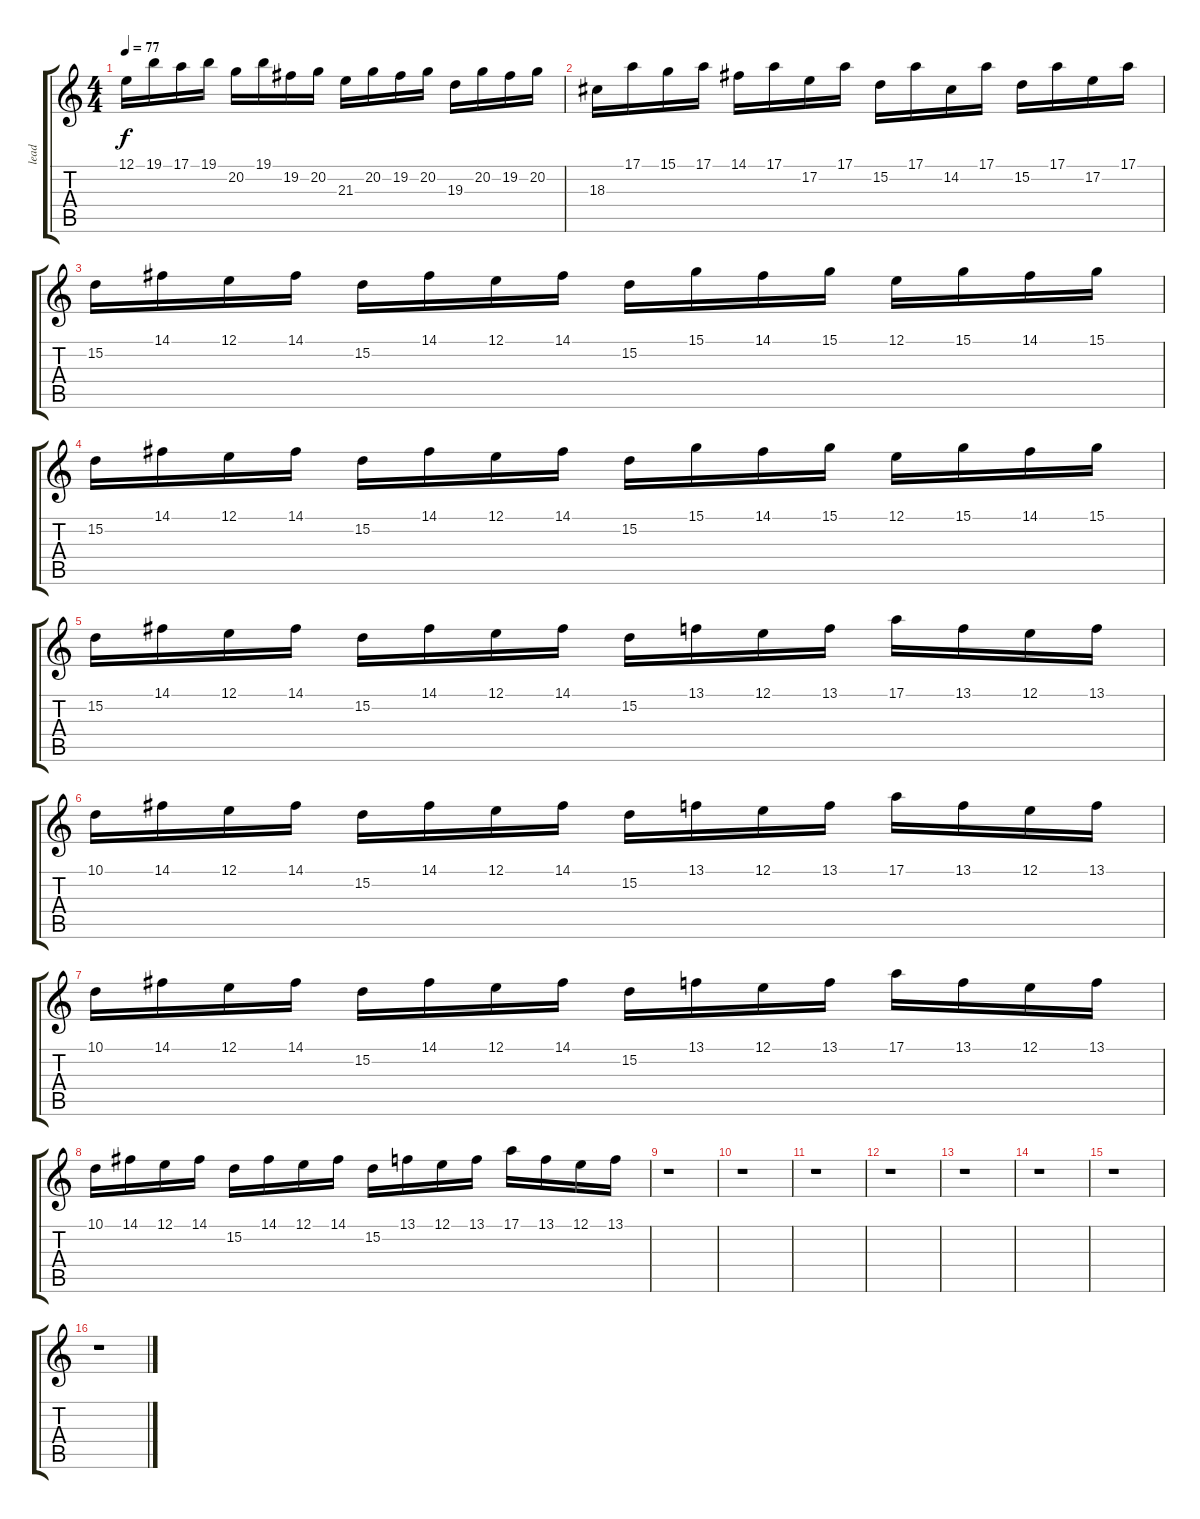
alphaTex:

\track ("lead" "lead") {instrument lead1square}
\staff {score tabs}
\tuning (E4 B3 G3 D3 A2 E2) {hide}
\ts (4 4)
\tempo 77
\clef g2
\ks c
12.1.16{dy f} 19.1.16 17.1.16 19.1.16 20.2.16 19.1.16 19.2.16 20.2.16 21.3.16 20.2.16 19.2.16 20.2.16 19.3.16 20.2.16 19.2.16 20.2.16 |
18.3.16 17.1.16 15.1.16 17.1.16 14.1.16 17.1.16 17.2.16 17.1.16 15.2.16 17.1.16 14.2.16 17.1.16 15.2.16 17.1.16 17.2.16 17.1.16 |
15.2.16 14.1.16 12.1.16 14.1.16 15.2.16 14.1.16 12.1.16 14.1.16 15.2.16 15.1.16 14.1.16 15.1.16 12.1.16 15.1.16 14.1.16 15.1.16 |
15.2.16 14.1.16 12.1.16 14.1.16 15.2.16 14.1.16 12.1.16 14.1.16 15.2.16 15.1.16 14.1.16 15.1.16 12.1.16 15.1.16 14.1.16 15.1.16 |
15.2.16 14.1.16 12.1.16 14.1.16 15.2.16 14.1.16 12.1.16 14.1.16 15.2.16 13.1.16 12.1.16 13.1.16 17.1.16 13.1.16 12.1.16 13.1.16 |
10.1.16 14.1.16 12.1.16 14.1.16 15.2.16 14.1.16 12.1.16 14.1.16 15.2.16 13.1.16 12.1.16 13.1.16 17.1.16 13.1.16 12.1.16 13.1.16 |
10.1.16 14.1.16 12.1.16 14.1.16 15.2.16 14.1.16 12.1.16 14.1.16 15.2.16 13.1.16 12.1.16 13.1.16 17.1.16 13.1.16 12.1.16 13.1.16 |
10.1.16 14.1.16 12.1.16 14.1.16 15.2.16 14.1.16 12.1.16 14.1.16 15.2.16 13.1.16 12.1.16 13.1.16 17.1.16 13.1.16 12.1.16 13.1.16 |
r.1 |
r.1 |
r.1 |
r.1 |
r.1 |
r.1 |
r.1 |
r.1
